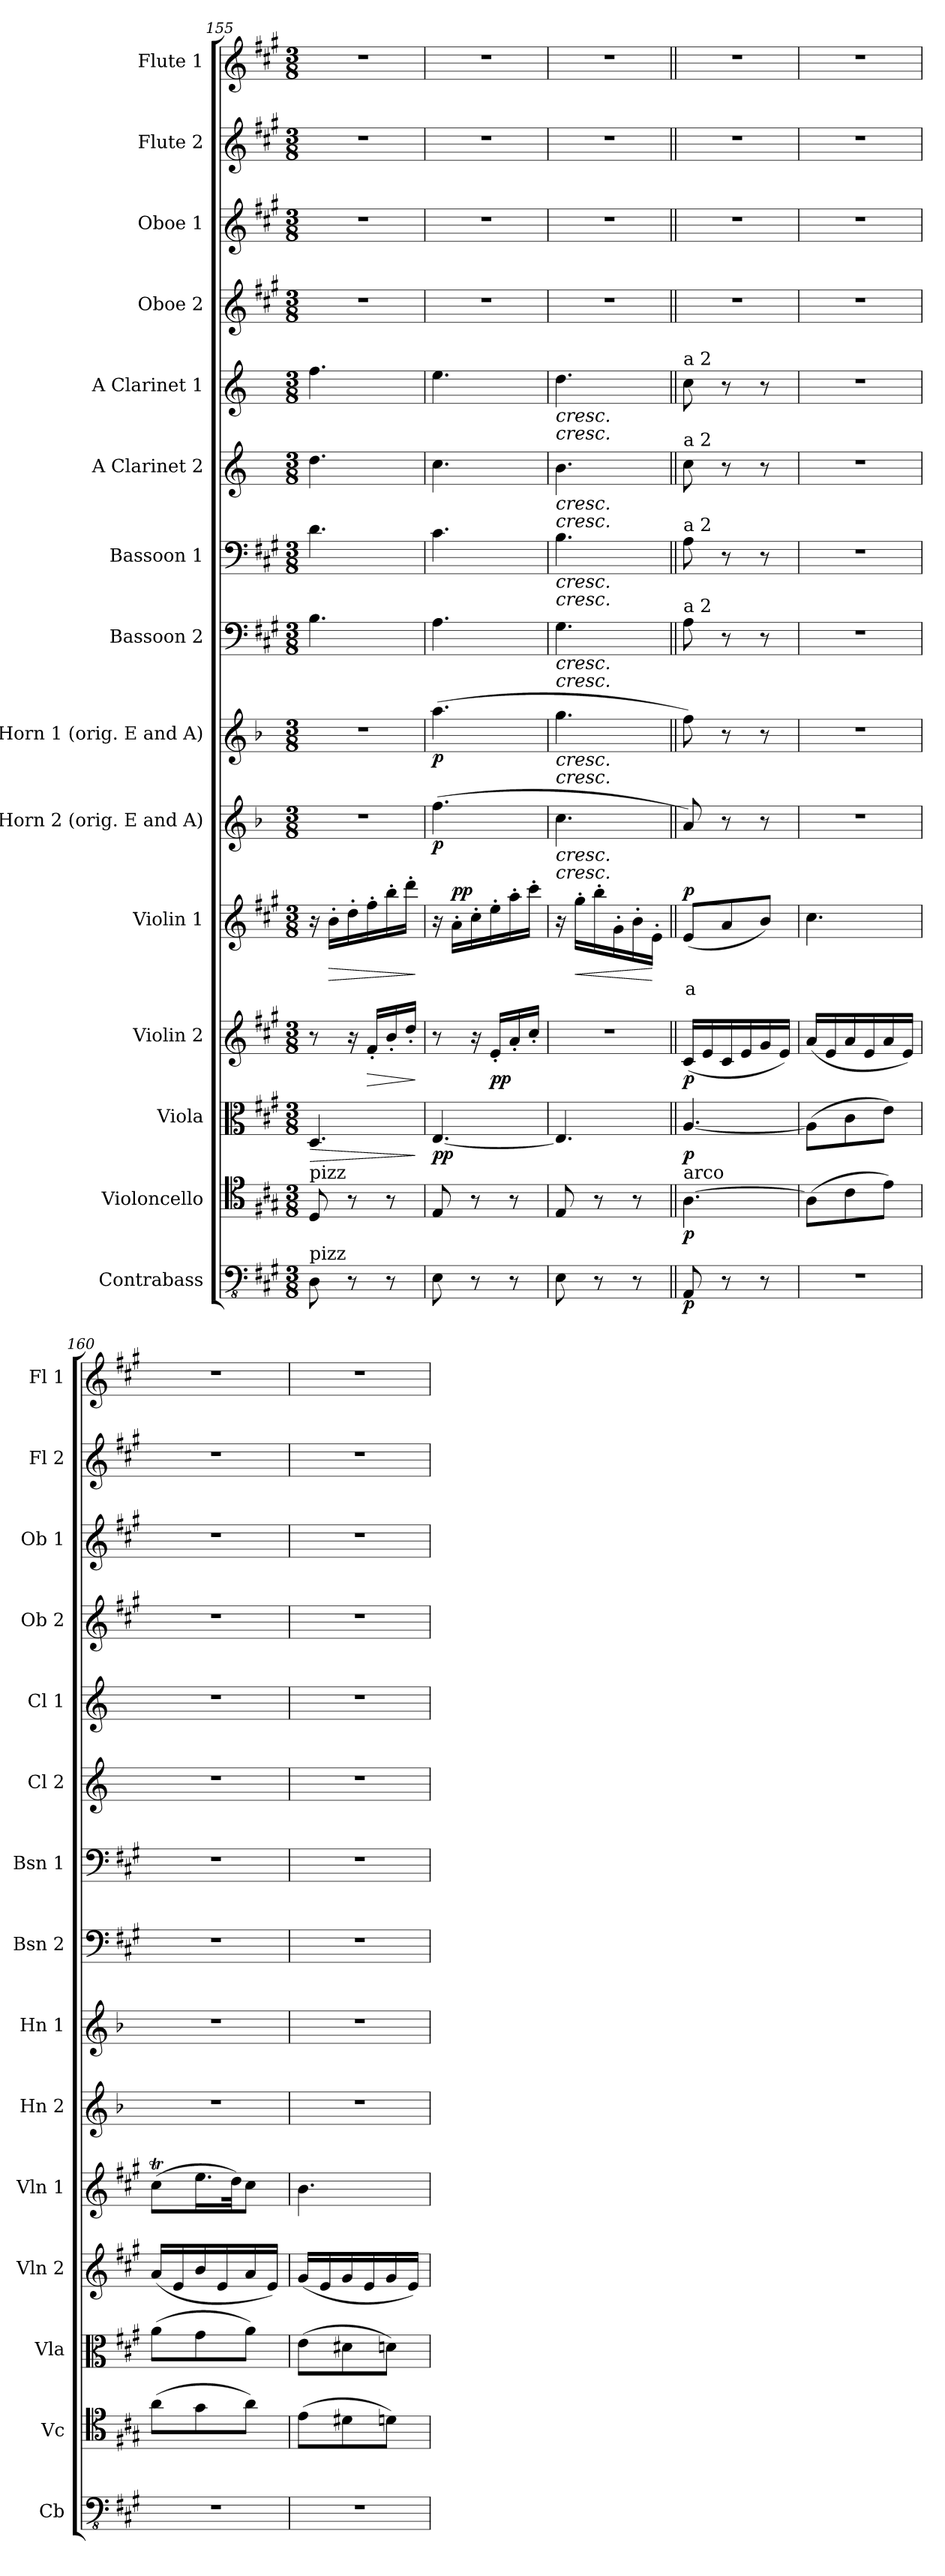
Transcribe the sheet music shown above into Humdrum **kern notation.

**kern	**dynam	**kern	**dynam	**kern	**dynam	**kern	**dynam	**kern	**text	**dynam	**kern	**dynam	**kern	**dynam	**kern	**kern	**kern	**kern	**kern	**kern	**kern	**kern
*part15	*part15	*part14	*part14	*part13	*part13	*part12	*part12	*part11	*part11	*part11	*part10	*part10	*part9	*part9	*part8	*part7	*part6	*part5	*part4	*part3	*part2	*part1
*staff15	*staff15	*staff14	*staff14	*staff13	*staff13	*staff12	*staff12	*staff11	*staff11	*staff11	*staff10	*staff10	*staff9	*staff9	*staff8	*staff7	*staff6	*staff5	*staff4	*staff3	*staff2	*staff1
*I"Contrabass	*	*I"Violoncello	*	*I"Viola	*	*I"Violin 2	*	*I"Violin 1	*	*	*I"E Horn 2 (orig. E and A)	*	*I"E Horn 1 (orig. E and A)	*	*I"Bassoon 2	*I"Bassoon 1	*I"A Clarinet 2	*I"A Clarinet 1	*I"Oboe 2	*I"Oboe 1	*I"Flute 2	*I"Flute 1
*I'Cb	*	*I'Vc	*	*I'Vla	*	*I'Vln 2	*	*I'Vln 1	*	*	*I'Hn 2	*	*I'Hn 1	*	*I'Bsn 2	*I'Bsn 1	*I'Cl 2	*I'Cl 1	*I'Ob 2	*I'Ob 1	*I'Fl 2	*I'Fl 1
*clefFv4	*	*clefC4	*	*clefC3	*	*clefG2	*	*clefG2	*	*	*clefG2	*	*clefG2	*	*clefF4	*clefF4	*clefG2	*clefG2	*clefG2	*clefG2	*clefG2	*clefG2
*	*	*	*	*	*	*	*	*	*	*	*ITrd5c8	*	*ITrd5c8	*	*	*	*ITrd2c3	*ITrd2c3	*	*	*	*
*k[f#c#g#]	*	*k[f#c#g#]	*	*k[f#c#g#]	*	*k[f#c#g#]	*	*k[f#c#g#]	*	*	*k[f#c#g#]	*	*k[f#c#g#]	*	*k[f#c#g#]	*k[f#c#g#]	*k[f#c#g#]	*k[f#c#g#]	*k[f#c#g#]	*k[f#c#g#]	*k[f#c#g#]	*k[f#c#g#]
*M3/8	*	*M3/8	*	*M3/8	*	*M3/8	*	*M3/8	*	*	*M3/8	*	*M3/8	*	*M3/8	*M3/8	*M3/8	*M3/8	*M3/8	*M3/8	*M3/8	*M3/8
=155	=155	=155	=155	=155	=155	=155	=155	=155	=155	=155	=155	=155	=155	=155	=155	=155	=155	=155	=155	=155	=155	=155
!	!	!LO:TX:a:t=pizz	!	!	!	!	!	!	!	!	!	!	!	!	!	!	!	!	!	!	!	!
!LO:TX:a:t=pizz	!	!	!	!	!	!	!	!	!	!	!	!	!	!	!	!	!	!	!	!	!	!
!	!	!	!	!	!LO:HP:b	!	!	!	!	!	!	!	!	!	!	!	!	!	!	!	!	!
8DD\	.	8D/	.	4.D/	>	8r	.	16r	.	.	4.r	.	4.r	.	4.B\	4.d\	4.b\	4.dd\	4.r	4.r	4.r	4.r
!	!	!	!	!	!	!	!	!	!	!LO:HP:b	!	!	!	!	!	!	!	!	!	!	!	!
.	.	.	.	.	.	.	.	16b'\LL	.	>	.	.	.	.	.	.	.	.	.	.	.	.
8r	.	8r	.	.	.	16r	.	16dd'\	.	.	.	.	.	.	.	.	.	.	.	.	.	.
!	!	!	!	!	!	!	!LO:HP:b	!	!	!	!	!	!	!	!	!	!	!	!	!	!	!
.	.	.	.	.	.	16f#'/LL	>	16ff#'\	.	.	.	.	.	.	.	.	.	.	.	.	.	.
8r	.	8r	.	.	.	16b'/	.	16bb'\	.	.	.	.	.	.	.	.	.	.	.	.	.	.
.	.	.	.	.	.	16dd'/JJ	.	16ddd'\JJ	.	.	.	.	.	.	.	.	.	.	.	.	.	.
.	.	.	.	.	]	.	]	.	.	]	.	.	.	.	.	.	.	.	.	.	.	.
=156	=156	=156	=156	=156	=156	=156	=156	=156	=156	=156	=156	=156	=156	=156	=156	=156	=156	=156	=156	=156	=156	=156
!	!	!	!	!	!LO:DY:b	!	!	!	!	!	!	!LO:DY:b	!	!LO:DY:b	!	!	!	!	!	!	!	!
8EE\	.	8E/	.	[4.E/	pp	8r	.	16r	.	.	(4.a\	p	(4.cc#\	p	4.A\	4.c#\	4.a\	4.cc#\	4.r	4.r	4.r	4.r
!	!	!	!	!	!	!	!	!	!	!LO:DY:b	!	!	!	!	!	!	!	!	!	!	!	!
.	.	.	.	.	.	.	.	16a'\LL	.	pp	.	.	.	.	.	.	.	.	.	.	.	.
8r	.	8r	.	.	.	16r	.	16cc#'\	.	.	.	.	.	.	.	.	.	.	.	.	.	.
!	!	!	!	!	!	!	!LO:DY:b	!	!	!	!	!	!	!	!	!	!	!	!	!	!	!
.	.	.	.	.	.	16e'/LL	pp	16ee'\	.	.	.	.	.	.	.	.	.	.	.	.	.	.
8r	.	8r	.	.	.	16a'/	.	16aa'\	.	.	.	.	.	.	.	.	.	.	.	.	.	.
.	.	.	.	.	.	16cc#'/JJ	.	16ccc#'\JJ	.	.	.	.	.	.	.	.	.	.	.	.	.	.
=157	=157	=157	=157	=157	=157	=157	=157	=157	=157	=157	=157	=157	=157	=157	=157	=157	=157	=157	=157	=157	=157	=157
!	!	!	!	!	!	!	!	!	!	!	!	!	!	!	!	!	!	!LO:TX:b:i:t=cresc.	!	!	!	!
!	!	!	!	!	!	!	!	!	!	!	!	!	!	!	!	!	!	!LO:TX:b:i:t=cresc.	!	!	!	!
!	!	!	!	!	!	!	!	!	!	!	!	!	!	!	!	!	!LO:TX:b:i:t=cresc.	!	!	!	!	!
!	!	!	!	!	!	!	!	!	!	!	!	!	!	!	!	!	!LO:TX:b:i:t=cresc.	!	!	!	!	!
!	!	!	!	!	!	!	!	!	!	!	!	!	!	!	!	!LO:TX:b:i:t=cresc.	!	!	!	!	!	!
!	!	!	!	!	!	!	!	!	!	!	!	!	!	!	!	!LO:TX:b:i:t=cresc.	!	!	!	!	!	!
!	!	!	!	!	!	!	!	!	!	!	!	!	!	!	!LO:TX:b:i:t=cresc.	!	!	!	!	!	!	!
!	!	!	!	!	!	!	!	!	!	!	!	!	!	!	!LO:TX:b:i:t=cresc.	!	!	!	!	!	!	!
!	!	!	!	!	!	!	!	!	!	!	!	!	!LO:TX:b:i:t=cresc.	!	!	!	!	!	!	!	!	!
!	!	!	!	!	!	!	!	!	!	!	!	!	!LO:TX:b:i:t=cresc.	!	!	!	!	!	!	!	!	!
!	!	!	!	!	!	!	!	!	!	!	!LO:TX:b:i:t=cresc.	!	!	!	!	!	!	!	!	!	!	!
!	!	!	!	!	!	!	!	!	!	!	!LO:TX:b:i:t=cresc.	!	!	!	!	!	!	!	!	!	!	!
8EE\	.	8E/	.	4.E/]	.	4.r	.	16r	.	.	4.e\	.	4.b\	.	4.G#\	4.B\	4.g#\	4.b\	4.r	4.r	4.r	4.r
!	!	!	!	!	!	!	!	!	!	!LO:HP:b	!	!	!	!	!	!	!	!	!	!	!	!
.	.	.	.	.	.	.	.	16gg#'\LL	.	<	.	.	.	.	.	.	.	.	.	.	.	.
8r	.	8r	.	.	.	.	.	16bb'\	.	.	.	.	.	.	.	.	.	.	.	.	.	.
.	.	.	.	.	.	.	.	16g#'\	.	.	.	.	.	.	.	.	.	.	.	.	.	.
8r	.	8r	.	.	.	.	.	16b'\	.	.	.	.	.	.	.	.	.	.	.	.	.	.
.	.	.	.	.	.	.	.	16e'\JJ	.	[	.	.	.	.	.	.	.	.	.	.	.	.
=158||	=158||	=158||	=158||	=158||	=158||	=158||	=158||	=158||	=158||	=158||	=158||	=158||	=158||	=158||	=158||	=158||	=158||	=158||	=158||	=158||	=158||	=158||
!	!	!	!	!	!	!	!	!	!	!	!	!	!	!	!	!	!	!LO:TX:a:t=a 2	!	!	!	!
!	!	!	!	!	!	!	!	!	!	!	!	!	!	!	!	!	!LO:TX:a:t=a 2	!	!	!	!	!
!	!	!	!	!	!	!	!	!	!	!	!	!	!	!	!	!LO:TX:a:t=a 2	!	!	!	!	!	!
!	!	!	!	!	!	!	!	!	!	!	!	!	!	!	!LO:TX:a:t=a 2	!	!	!	!	!	!	!
!	!	!LO:TX:a:t=arco	!	!	!	!	!	!	!	!	!	!	!	!	!	!	!	!	!	!	!	!
!	!LO:DY:b	!	!LO:DY:b	!	!LO:DY:b	!	!LO:DY:b	!	!LO:LY:b:color=#FF0000	!LO:DY:b	!	!	!	!	!	!	!	!	!	!	!	!
8AAA/	p	[4.A\	p	[4.A/	p	(16c#/LL	p	(8e/L	a	p	8c#/)	.	8a\)	.	8A\	8A\	8a\	8a\	4.r	4.r	4.r	4.r
.	.	.	.	.	.	16e/	.	.	.	.	.	.	.	.	.	.	.	.	.	.	.	.
8r	.	.	.	.	.	16c#/	.	8a/	.	.	8r	.	8r	.	8r	8r	8r	8r	.	.	.	.
.	.	.	.	.	.	16e/	.	.	.	.	.	.	.	.	.	.	.	.	.	.	.	.
8r	.	.	.	.	.	16g#/	.	8b/J)	.	.	8r	.	8r	.	8r	8r	8r	8r	.	.	.	.
.	.	.	.	.	.	16e/JJ)	.	.	.	.	.	.	.	.	.	.	.	.	.	.	.	.
!!LO:PB:g=z
=159	=159	=159	=159	=159	=159	=159	=159	=159	=159	=159	=159	=159	=159	=159	=159	=159	=159	=159	=159	=159	=159	=159
4.r	.	(8A\L]	.	(8A\L]	.	(16a/LL	.	4.cc#\	.	.	4.r	.	4.r	.	4.r	4.r	4.r	4.r	4.r	4.r	4.r	4.r
.	.	.	.	.	.	16e/	.	.	.	.	.	.	.	.	.	.	.	.	.	.	.	.
.	.	8c#\	.	8c#\	.	16a/	.	.	.	.	.	.	.	.	.	.	.	.	.	.	.	.
.	.	.	.	.	.	16e/	.	.	.	.	.	.	.	.	.	.	.	.	.	.	.	.
.	.	8e\J)	.	8e\J)	.	16a/	.	.	.	.	.	.	.	.	.	.	.	.	.	.	.	.
.	.	.	.	.	.	16e/JJ)	.	.	.	.	.	.	.	.	.	.	.	.	.	.	.	.
=160	=160	=160	=160	=160	=160	=160	=160	=160	=160	=160	=160	=160	=160	=160	=160	=160	=160	=160	=160	=160	=160	=160
4.r	.	(8a\L	.	(8a\L	.	(16a/LL	.	(8cc#t\L	.	.	4.r	.	4.r	.	4.r	4.r	4.r	4.r	4.r	4.r	4.r	4.r
.	.	.	.	.	.	16e/	.	.	.	.	.	.	.	.	.	.	.	.	.	.	.	.
.	.	8g#\	.	8g#\	.	16b/	.	16.ee\L	.	.	.	.	.	.	.	.	.	.	.	.	.	.
.	.	.	.	.	.	16e/	.	.	.	.	.	.	.	.	.	.	.	.	.	.	.	.
.	.	.	.	.	.	.	.	32dd\JK)	.	.	.	.	.	.	.	.	.	.	.	.	.	.
.	.	8a\J)	.	8a\J)	.	16a/	.	8cc#\J	.	.	.	.	.	.	.	.	.	.	.	.	.	.
.	.	.	.	.	.	16e/JJ)	.	.	.	.	.	.	.	.	.	.	.	.	.	.	.	.
=161	=161	=161	=161	=161	=161	=161	=161	=161	=161	=161	=161	=161	=161	=161	=161	=161	=161	=161	=161	=161	=161	=161
4.r	.	(8e\L	.	(8e\L	.	(16g#/LL	.	4.b\	.	.	4.r	.	4.r	.	4.r	4.r	4.r	4.r	4.r	4.r	4.r	4.r
.	.	.	.	.	.	16e/	.	.	.	.	.	.	.	.	.	.	.	.	.	.	.	.
.	.	8d#X\	.	8d#X\	.	16g#/	.	.	.	.	.	.	.	.	.	.	.	.	.	.	.	.
.	.	.	.	.	.	16e/	.	.	.	.	.	.	.	.	.	.	.	.	.	.	.	.
.	.	8dn\J)	.	8dn\J)	.	16g#/	.	.	.	.	.	.	.	.	.	.	.	.	.	.	.	.
.	.	.	.	.	.	16e/JJ)	.	.	.	.	.	.	.	.	.	.	.	.	.	.	.	.
=	=	=	=	=	=	=	=	=	=	=	=	=	=	=	=	=	=	=	=	=	=	=
*-	*-	*-	*-	*-	*-	*-	*-	*-	*-	*-	*-	*-	*-	*-	*-	*-	*-	*-	*-	*-	*-	*-
